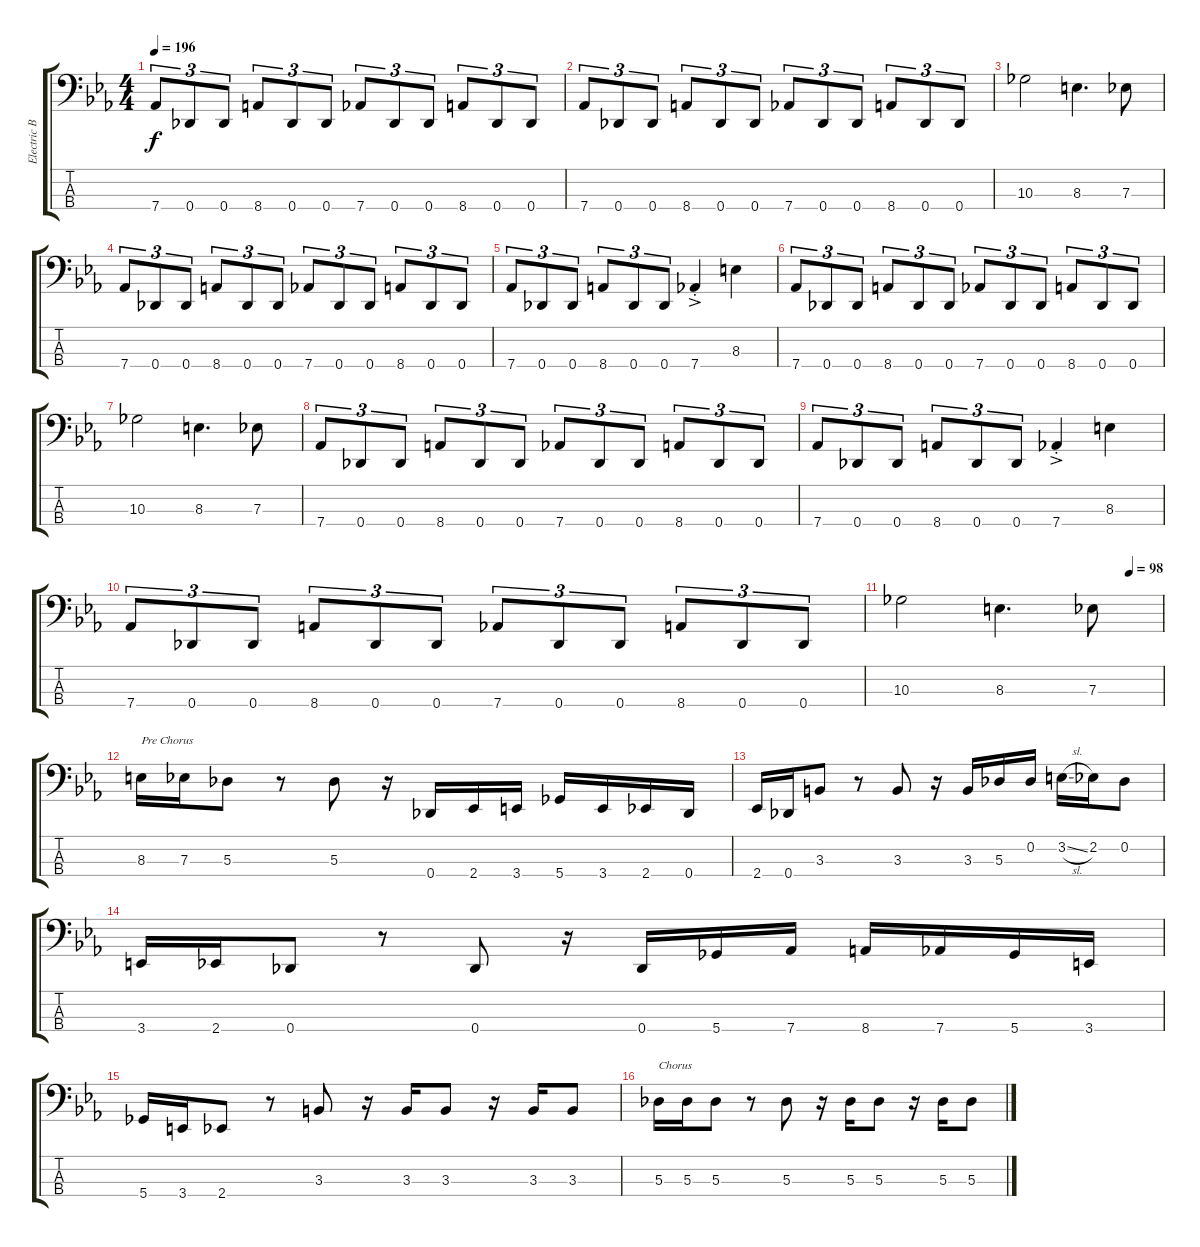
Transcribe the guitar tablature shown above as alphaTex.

\track ("Electric Bass" "Electric B") {instrument electricbassfinger}
\staff {score tabs}
\tuning (Gb2 Db2 Ab1 Db1) {hide}
\ts (4 4)
\tempo 196
\clef f4
\ks cminor
7.4.8{tu (3 2) dy f} 0.4.8{tu (3 2)} 0.4.8{tu (3 2)} 8.4.8{tu (3 2)} 0.4.8{tu (3 2)} 0.4.8{tu (3 2)} 7.4.8{tu (3 2)} 0.4.8{tu (3 2)} 0.4.8{tu (3 2)} 8.4.8{tu (3 2)} 0.4.8{tu (3 2)} 0.4.8{tu (3 2)} |
7.4.8{tu (3 2)} 0.4.8{tu (3 2)} 0.4.8{tu (3 2)} 8.4.8{tu (3 2)} 0.4.8{tu (3 2)} 0.4.8{tu (3 2)} 7.4.8{tu (3 2)} 0.4.8{tu (3 2)} 0.4.8{tu (3 2)} 8.4.8{tu (3 2)} 0.4.8{tu (3 2)} 0.4.8{tu (3 2)} |
10.3.2 8.3.4{d} 7.3.8 |
7.4.8{tu (3 2)} 0.4.8{tu (3 2)} 0.4.8{tu (3 2)} 8.4.8{tu (3 2)} 0.4.8{tu (3 2)} 0.4.8{tu (3 2)} 7.4.8{tu (3 2)} 0.4.8{tu (3 2)} 0.4.8{tu (3 2)} 8.4.8{tu (3 2)} 0.4.8{tu (3 2)} 0.4.8{tu (3 2)} |
7.4.8{tu (3 2)} 0.4.8{tu (3 2)} 0.4.8{tu (3 2)} 8.4.8{tu (3 2)} 0.4.8{tu (3 2)} 0.4.8{tu (3 2)} 7.4{ac st}.4 8.3.4 |
7.4.8{tu (3 2)} 0.4.8{tu (3 2)} 0.4.8{tu (3 2)} 8.4.8{tu (3 2)} 0.4.8{tu (3 2)} 0.4.8{tu (3 2)} 7.4.8{tu (3 2)} 0.4.8{tu (3 2)} 0.4.8{tu (3 2)} 8.4.8{tu (3 2)} 0.4.8{tu (3 2)} 0.4.8{tu (3 2)} |
10.3.2 8.3.4{d} 7.3.8 |
7.4.8{tu (3 2)} 0.4.8{tu (3 2)} 0.4.8{tu (3 2)} 8.4.8{tu (3 2)} 0.4.8{tu (3 2)} 0.4.8{tu (3 2)} 7.4.8{tu (3 2)} 0.4.8{tu (3 2)} 0.4.8{tu (3 2)} 8.4.8{tu (3 2)} 0.4.8{tu (3 2)} 0.4.8{tu (3 2)} |
7.4.8{tu (3 2)} 0.4.8{tu (3 2)} 0.4.8{tu (3 2)} 8.4.8{tu (3 2)} 0.4.8{tu (3 2)} 0.4.8{tu (3 2)} 7.4{ac st}.4 8.3.4 |
7.4.8{tu (3 2)} 0.4.8{tu (3 2)} 0.4.8{tu (3 2)} 8.4.8{tu (3 2)} 0.4.8{tu (3 2)} 0.4.8{tu (3 2)} 7.4.8{tu (3 2)} 0.4.8{tu (3 2)} 0.4.8{tu (3 2)} 8.4.8{tu (3 2)} 0.4.8{tu (3 2)} 0.4.8{tu (3 2)} |
\tempo (98 0.875)
10.3.2 8.3.4{d} 7.3.8 |
8.3.16{txt "Pre Chorus"} 7.3.16 5.3.8 r.8 5.3.8 r.16 0.4.16 2.4.16 3.4.16 5.4.16 3.4.16 2.4.16 0.4.16 |
2.4.16 0.4.16 3.3.8 r.8 3.3.8 r.16 3.3.16 5.3.16 0.2.16 3.2{sl}.16 2.2.16 0.2.8 |
3.4.16 2.4.16 0.4.8 r.8 0.4.8 r.16 0.4.16 5.4.16 7.4.16 8.4.16 7.4.16 5.4.16 3.4.16 |
5.4.16 3.4.16 2.4.8 r.8 3.3.8 r.16 3.3.16 3.3.8 r.16 3.3.16 3.3.8 |
5.3.16{txt "Chorus"} 5.3.16 5.3.8 r.8 5.3.8 r.16 5.3.16 5.3.8 r.16 5.3.16 5.3.8
